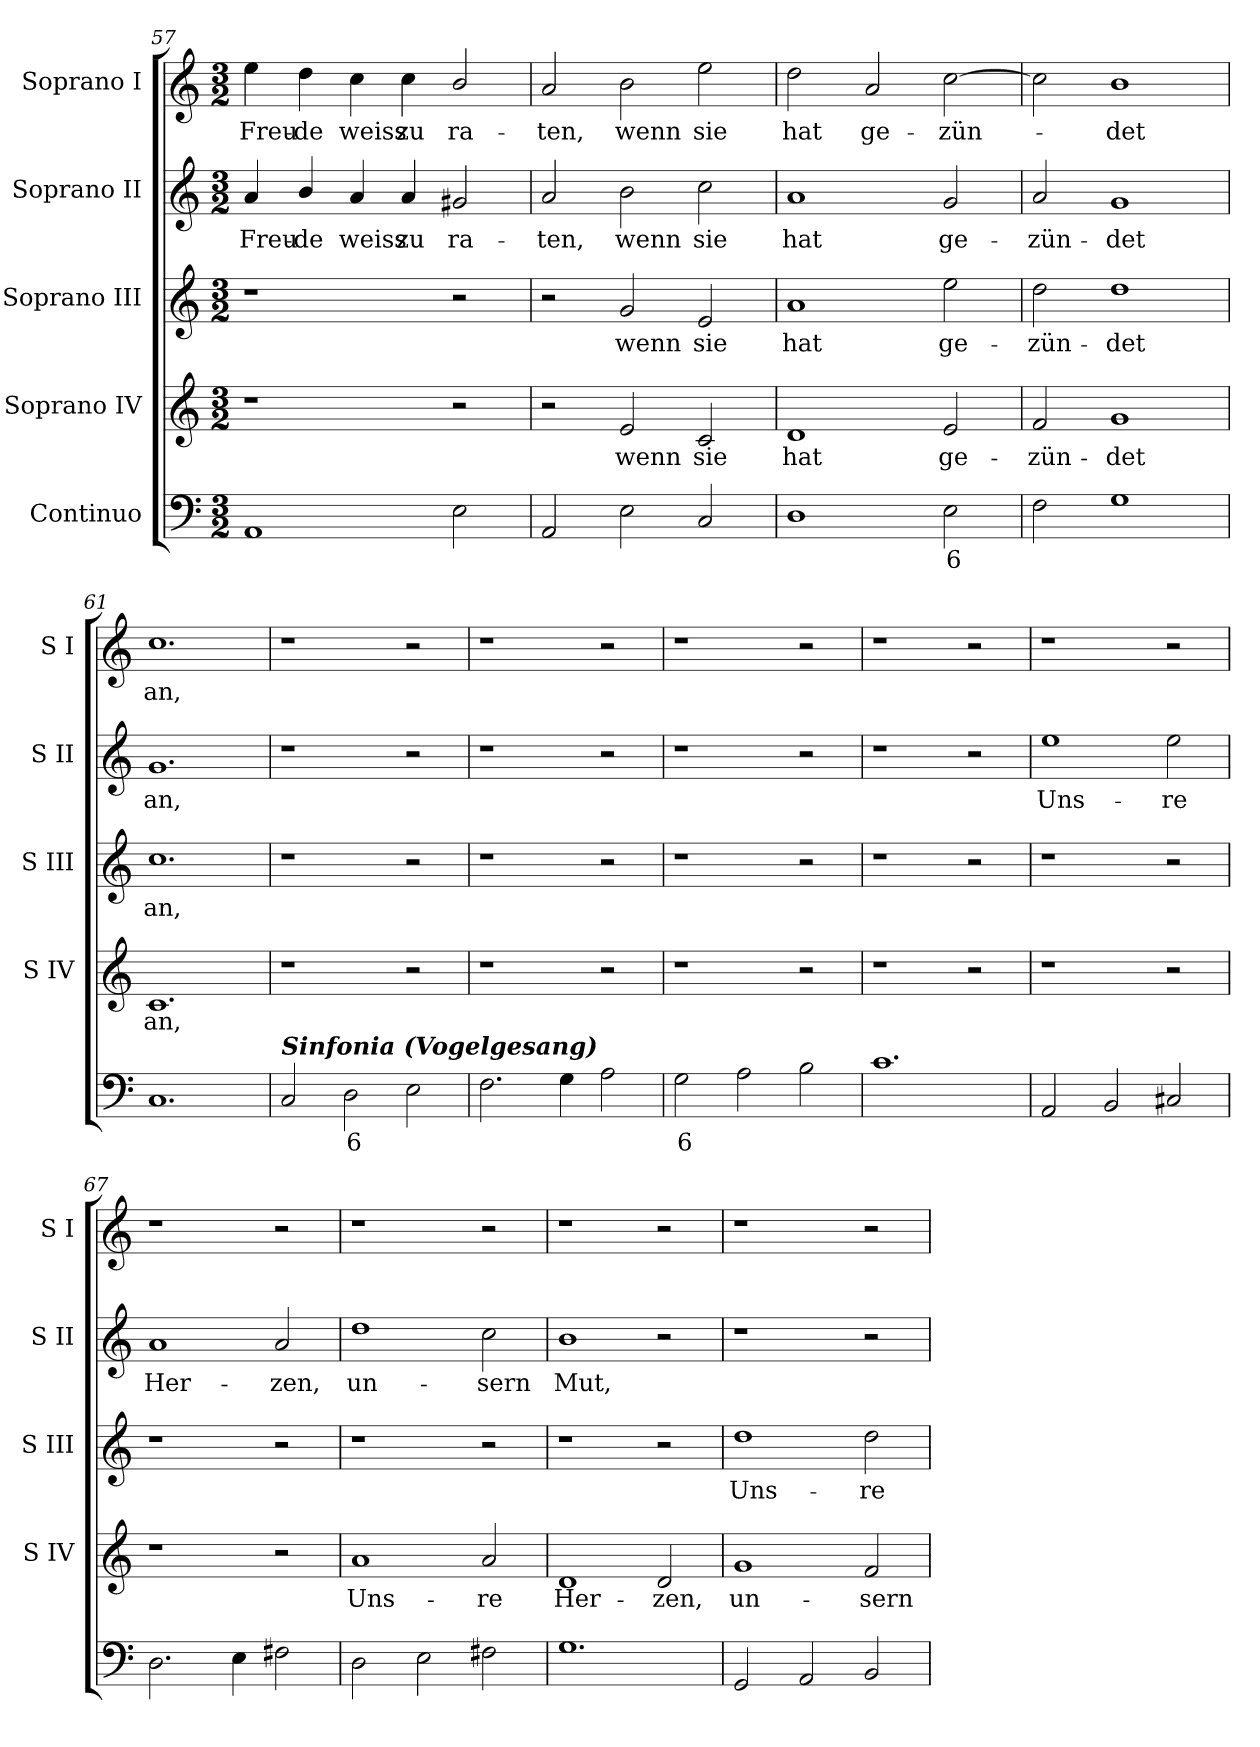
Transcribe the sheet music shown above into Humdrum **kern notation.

**kern	**text	**kern	**text	**kern	**text	**kern	**text	**kern	**text
*part5	*part5	*part4	*part4	*part3	*part3	*part2	*part2	*part1	*part1
*staff5	*staff5	*staff4	*staff4	*staff3	*staff3	*staff2	*staff2	*staff1	*staff1
*I"Continuo	*	*I"Soprano IV	*	*I"Soprano III	*	*I"Soprano II	*	*I"Soprano I	*
*	*	*I'S IV	*	*I'S III	*	*I'S II	*	*I'S I	*
*clefF4	*	*clefG2	*	*clefG2	*	*clefG2	*	*clefG2	*
*k[]	*	*k[]	*	*k[]	*	*k[]	*	*k[]	*
*C:	*	*C:	*	*C:	*	*C:	*	*C:	*
*M3/2	*	*M3/2	*	*M3/2	*	*M3/2	*	*M3/2	*
=57	=57	=57	=57	=57	=57	=57	=57	=57	=57
!	!	!	!	!	!	!	!LO:LY:b	!	!LO:LY:b
1AA	.	1r	.	1r	.	4a	Freu-	4ee	Freu-
!	!	!	!	!	!	!	!LO:LY:b	!	!LO:LY:b
.	.	.	.	.	.	4b/	-de	4dd	-de
!	!	!	!	!	!	!	!LO:LY:b	!	!LO:LY:b
.	.	.	.	.	.	4a	weiss	4cc	weiss
!	!	!	!	!	!	!	!LO:LY:b	!	!LO:LY:b
.	.	.	.	.	.	4a	zu	4cc	zu
!	!	!	!	!	!	!	!LO:LY:b	!	!LO:LY:b
2E	.	2r	.	2r	.	2g#X	ra-	2b/	ra-
!!LO:LB:g=z
=58	=58	=58	=58	=58	=58	=58	=58	=58	=58
!	!	!	!	!	!	!	!LO:LY:b	!	!LO:LY:b
2AA	.	2r	.	2r	.	2a	-ten,	2a	-ten,
!	!	!	!LO:LY:b	!	!LO:LY:b	!	!LO:LY:b	!	!LO:LY:b
2E	.	2e	wenn	2g	wenn	2b	wenn	2b	wenn
!	!	!	!LO:LY:b	!	!LO:LY:b	!	!LO:LY:b	!	!LO:LY:b
2C	.	2c	sie	2e	sie	2cc	sie	2ee	sie
=59	=59	=59	=59	=59	=59	=59	=59	=59	=59
!	!	!	!LO:LY:b	!	!LO:LY:b	!	!LO:LY:b	!	!LO:LY:b
1D	.	1d	hat	1a	hat	1a	hat	2dd	hat
!	!	!	!	!	!	!	!	!	!LO:LY:b
.	.	.	.	.	.	.	.	2a	ge-
!	!LO:LY:b	!	!LO:LY:b	!	!LO:LY:b	!	!LO:LY:b	!	!LO:LY:b
2E	6	2e	ge-	2ee	ge-	2g	ge-	[2cc	-zün-
=60	=60	=60	=60	=60	=60	=60	=60	=60	=60
!	!	!	!LO:LY:b	!	!LO:LY:b	!	!LO:LY:b	!	!
2F	.	2f	-zün-	2dd	-zün-	2a	-zün-	2cc]	.
!	!	!	!LO:LY:b	!	!LO:LY:b	!	!LO:LY:b	!	!LO:LY:b
1G	.	1g	-det	1dd	-det	1g	-det	1b	det
=61	=61	=61	=61	=61	=61	=61	=61	=61	=61
!	!	!	!LO:LY:b	!	!LO:LY:b	!	!LO:LY:b	!	!LO:LY:b
1.C	.	1.c	an,	1.cc	an,	1.g	an,	1.cc	an,
=62	=62	=62	=62	=62	=62	=62	=62	=62	=62
!LO:TX:a:Bi:t=Sinfonia (Vogelgesang)	!	!	!	!	!	!	!	!	!
2C	.	1r	.	1r	.	1r	.	1r	.
!	!LO:LY:b	!	!	!	!	!	!	!	!
2D	6	.	.	.	.	.	.	.	.
2E	.	2r	.	2r	.	2r	.	2r	.
=63	=63	=63	=63	=63	=63	=63	=63	=63	=63
2.F	.	1r	.	1r	.	1r	.	1r	.
4G	.	.	.	.	.	.	.	.	.
2A	.	2r	.	2r	.	2r	.	2r	.
=64	=64	=64	=64	=64	=64	=64	=64	=64	=64
!	!LO:LY:b	!	!	!	!	!	!	!	!
2G	6	1r	.	1r	.	1r	.	1r	.
2A	.	.	.	.	.	.	.	.	.
2B	.	2r	.	2r	.	2r	.	2r	.
=65	=65	=65	=65	=65	=65	=65	=65	=65	=65
1.c	.	1r	.	1r	.	1r	.	1r	.
.	.	2r	.	2r	.	2r	.	2r	.
=66	=66	=66	=66	=66	=66	=66	=66	=66	=66
!	!	!	!	!	!	!	!LO:LY:b	!	!
2AA	.	1r	.	1r	.	1ee	Uns-	1r	.
2BB	.	.	.	.	.	.	.	.	.
!	!	!	!	!	!	!	!LO:LY:b	!	!
2C#X	.	2r	.	2r	.	2ee	-re	2r	.
=67	=67	=67	=67	=67	=67	=67	=67	=67	=67
!	!	!	!	!	!	!	!LO:LY:b	!	!
2.D	.	1r	.	1r	.	1a	Her-	1r	.
4E	.	.	.	.	.	.	.	.	.
!	!	!	!	!	!	!	!LO:LY:b	!	!
2F#X	.	2r	.	2r	.	2a	-zen,	2r	.
=68	=68	=68	=68	=68	=68	=68	=68	=68	=68
!	!	!	!LO:LY:b	!	!	!	!LO:LY:b	!	!
2D	.	1a	Uns-	1r	.	1dd	un-	1r	.
2E	.	.	.	.	.	.	.	.	.
!	!	!	!LO:LY:b	!	!	!	!LO:LY:b	!	!
2F#X	.	2a	-re	2r	.	2cc	-sern	2r	.
!!LO:LB:g=z
=69	=69	=69	=69	=69	=69	=69	=69	=69	=69
!	!	!	!LO:LY:b	!	!	!	!LO:LY:b	!	!
1.G	.	1d	Her-	1r	.	1b	Mut,	1r	.
!	!	!	!LO:LY:b	!	!	!	!	!	!
.	.	2d	-zen,	2r	.	2r	.	2r	.
=70	=70	=70	=70	=70	=70	=70	=70	=70	=70
!	!	!	!LO:LY:b	!	!LO:LY:b	!	!	!	!
2GG	.	1g	un-	1dd	Uns-	1r	.	1r	.
2AA	.	.	.	.	.	.	.	.	.
!	!	!	!LO:LY:b	!	!LO:LY:b	!	!	!	!
2BB	.	2f	-sern	2dd	-re	2r	.	2r	.
=	=	=	=	=	=	=	=	=	=
*-	*-	*-	*-	*-	*-	*-	*-	*-	*-
